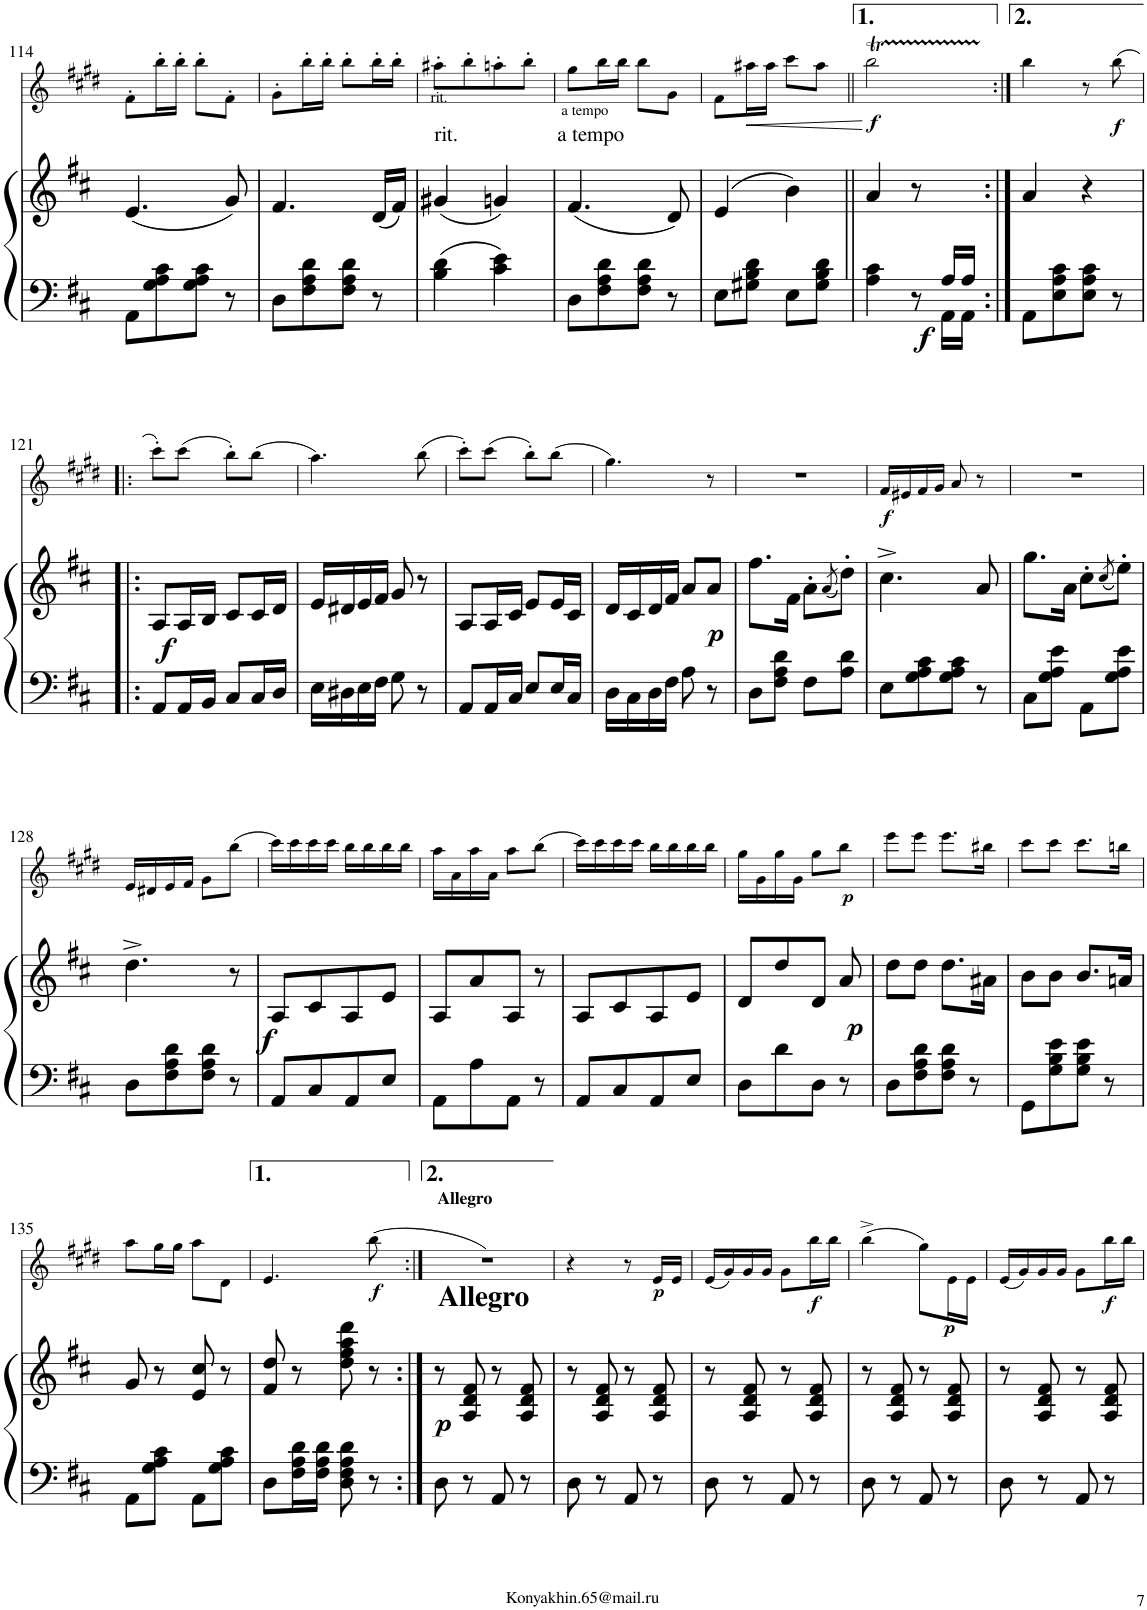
**kern	**kern	**dynam	**kern	**dynam
*part2	*part2	*part2	*part1	*part1
*staff3	*staff2	*staff2/3	*staff1	*staff1
*I"PIANO	*	*	*I"Clarinette in B   solo	*
*	*	*	*I'Cl	*
!!LO:PB:g=z
*clefF4	*clefG2	*	*clefG2	*
*	*	*	*Trd1c2	*
*k[f#c#]	*k[f#c#]	*	*k[f#c#g#d#]	*
*M2/4	*M2/4	*	*M2/4	*
=114	=114	=114	=114	=114
8AA\L	(4.e/	.	8f#'\L	.
8G\ 8A\ 8c#\	.	.	16bb'\L	.
.	.	.	16bb'\JJ	.
8G\ 8A\ 8c#\J	.	.	8bb'\L	.
8r	8g/)	.	8f#'\J	.
=115	=115	=115	=115	=115
8D\L	4.f#/	.	8g#'\L	.
8F#\ 8A\ 8d\	.	.	16bb'\L	.
.	.	.	16bb'\JJ	.
8F#\ 8A\ 8d\J	.	.	8bb'\L	.
8r	(16d/LL	.	16bb'\L	.
.	16f#/JJ)	.	16bb'\JJ	.
=116	=116	=116	=116	=116
!	!	!	!LO:TX:a:t=rit.	!
!	!LO:TX:a:t=rit.	!	!	!
4B\ 4d\	(4g#X/	.	8aa#X'\L	.
.	.	.	8bb'\	.
4c#\ 4e\	4gn/)	.	8aan'\	.
.	.	.	8bb'\J	.
=117	=117	=117	=117	=117
!	!	!	!LO:TX:b:t=a tempo	!
!	!LO:TX:a:t=a tempo	!	!	!
8D\L	(4.f#/	.	8gg#\L	.
8F#\ 8A\ 8d\	.	.	16bb\L	.
.	.	.	16bb\JJ	.
8F#\ 8A\ 8d\J	.	.	8bb\L	.
8r	8d/)	.	8g#\J	.
=118	=118	=118	=118	=118
8E\L	(4e/	.	8f#\L	.
!	!	!	!	!LO:HP:b
8G#X\ 8B\ 8d\J	.	.	16aa#X\L	<
.	.	.	16aa#\JJ	.
8E\L	4b\)	.	8ccc#\L	.
8G#\ 8B\ 8d\J	.	.	8aa#\J	.
.	.	.	.	[
=119||	=119||	=119||	=119||	=119||
*^	*	*	*	*
!	!	!	!	!	!LO:DY:b
4.ryy	4A\ 4c#\	4a/	.	2bbT\	f
!	!	!	!LO:DY:b=2	!	!
.	8r	8r	f	.	.
16A/LL	16AA\LL	8ryy	.	.	.
16A/JJ	16AA\JJ	.	.	.	.
*v	*v	*	*	*	*
=120:|!	=120:|!	=120:|!	=120:|!	=120:|!
8AA\L	4a/	.	4bb\	.
8E\ 8A\ 8c#\	.	.	.	.
8E\ 8A\ 8c#\J	4r	.	8r	.
!	!	!	!	!LO:DY:b
8r	.	.	(8bb\	f
!!LO:LB:g=z
=121!|:	=121!|:	=121!|:	=121!|:	=121!|:
!	!	!LO:DY:b	!	!
8AA/L	8A/L	f	8ccc#'\L)	.
16AA/L	16A/L	.	(8ccc#\J	.
16BB/JJ	16B/JJ	.	.	.
8C#/L	8c#/L	.	8bb'\L)	.
16C#/L	16c#/L	.	(8bb\J	.
16D/JJ	16d/JJ	.	.	.
=122	=122	=122	=122	=122
16E\LL	16e/LL	.	4.aa\)	.
16D#X\	16d#X/	.	.	.
16E\	16e/	.	.	.
16F#\JJ	16f#/JJ	.	.	.
8G\	8g/	.	.	.
8r	8r	.	(8bb\	.
=123	=123	=123	=123	=123
8AA/L	8A/L	.	8ccc#'\L)	.
16AA/L	16A/L	.	(8ccc#\J	.
16C#/JJ	16c#/JJ	.	.	.
8E/L	8e/L	.	8bb'\L)	.
16E/L	16e/L	.	(8bb\J	.
16C#/JJ	16c#/JJ	.	.	.
=124	=124	=124	=124	=124
16D\LL	16d/LL	.	4.gg#\)	.
16C#\	16c#/	.	.	.
16D\	16d/	.	.	.
16F#\JJ	16f#/JJ	.	.	.
8A\	8a/L	.	.	.
!	!	!LO:DY:b	!	!
8r	8a/J	p	8r	.
=125	=125	=125	=125	=125
8D\L	8.ff#\L	.	2r	.
8F#\ 8A\ 8d\J	.	.	.	.
.	16f#\Jk	.	.	.
8F#\L	8a'\L	.	.	.
.	(8qa/	.	.	.
8A\ 8d\J	8dd'\J)	.	.	.
=126	=126	=126	=126	=126
!	!	!	!	!LO:DY:b
8E\L	4.cc#^\	.	16f#/LL	f
.	.	.	16e#X/	.
8G\ 8A\ 8c#\	.	.	16f#/	.
.	.	.	16g#/JJ	.
8G\ 8A\ 8c#\J	.	.	8a/	.
8r	8a/	.	8r	.
=127	=127	=127	=127	=127
8C#\L	8.gg\L	.	2r	.
8G\ 8A\ 8e\J	.	.	.	.
.	16a\Jk	.	.	.
8AA\L	8cc#'\L	.	.	.
.	(8qcc#/	.	.	.
8G\ 8A\ 8e\J	8ee'\J)	.	.	.
!!LO:LB:g=z
=128	=128	=128	=128	=128
8D\L	4.dd^\	.	16e/LL	.
.	.	.	16d#X/	.
8F#\ 8A\ 8d\	.	.	16e/	.
.	.	.	16f#/JJ	.
8F#\ 8A\ 8d\J	.	.	8g#\L	.
8r	8r	.	(8bb\J	.
=129	=129	=129	=129	=129
!	!	!LO:DY:b	!	!
8AA/L	8A/L	f	16ccc#\LL)	.
.	.	.	16ccc#\	.
8C#/	8c#/	.	16ccc#\	.
.	.	.	16ccc#\JJ	.
8AA/	8A/	.	16bb\LL	.
.	.	.	16bb\	.
8E/J	8e/J	.	16bb\	.
.	.	.	16bb\JJ	.
=130	=130	=130	=130	=130
8AA\L	8A/L	.	16aa\LL	.
.	.	.	16a\	.
8A\	8a/	.	16aa\	.
.	.	.	16a\JJ	.
8AA\J	8A/J	.	8aa\L	.
8r	8r	.	(8bb\J	.
=131	=131	=131	=131	=131
8AA/L	8A/L	.	16ccc#\LL)	.
.	.	.	16ccc#\	.
8C#/	8c#/	.	16ccc#\	.
.	.	.	16ccc#\JJ	.
8AA/	8A/	.	16bb\LL	.
.	.	.	16bb\	.
8E/J	8e/J	.	16bb\	.
.	.	.	16bb\JJ	.
=132	=132	=132	=132	=132
8D\L	8d/L	.	16gg#\LL	.
.	.	.	16g#\	.
8d\	8dd/	.	16gg#\	.
.	.	.	16g#\JJ	.
8D\J	8d/J	.	8gg#\L	.
!	!	!LO:DY:b	!	!LO:DY:b
8r	8a/	p	8bb\J	p
=133	=133	=133	=133	=133
8D\L	8dd\L	.	8eee\L	.
8F#\ 8A\ 8d\	8dd\J	.	8eee\J	.
8F#\ 8A\ 8d\J	8.dd\L	.	8.eee\L	.
8r	.	.	.	.
.	16a#X\Jk	.	16bb#X\Jk	.
=134	=134	=134	=134	=134
8GG\L	8b\L	.	8ccc#\L	.
8G\ 8B\ 8e\	8b\J	.	8ccc#\J	.
8G\ 8B\ 8e\J	8.b/L	.	8.ccc#\L	.
8r	.	.	.	.
.	16an/Jk	.	16bbn\Jk	.
!!LO:LB:g=z
=135	=135	=135	=135	=135
8AA\L	8g/	.	8aa\L	.
8G\ 8A\ 8c#\J	8r	.	16gg#\L	.
.	.	.	16gg#\JJ	.
8AA\L	8e/ 8cc#/	.	8aa\L	.
8G\ 8A\ 8c#\J	8r	.	8d#\J	.
=136	=136	=136	=136	=136
8D\L	8f#/ 8dd/	.	4.e/	.
16F#\ 16A\ 16d\L	8r	.	.	.
16F#\ 16A\ 16d\JJ	.	.	.	.
8D\ 8F#\ 8A\ 8d\	8dd\ 8ff#\ 8aa\ 8ddd\	.	.	.
!	!	!	!	!LO:DY:b
8r	8r	.	(8bb\	f
=137:|!	=137:|!	=137:|!	=137:|!	=137:|!
!	!	!	!LO:TX:a:B:t=Allegro	!
!	!LO:TX:a:B:t=Allegro	!	!	!
!	!	!LO:DY:b	!	!
8D\	8r	p	2r)	.
8r	8A/ 8d/ 8f#/	.	.	.
8AA/	8r	.	.	.
8r	8A/ 8d/ 8f#/	.	.	.
=138	=138	=138	=138	=138
8D\	8r	.	4r	.
8r	8A/ 8d/ 8f#/	.	.	.
8AA/	8r	.	8r	.
!	!	!	!	!LO:DY:b
8r	8A/ 8d/ 8f#/	.	16e/LL	p
.	.	.	16e/JJ	.
=139	=139	=139	=139	=139
8D\	8r	.	(16e/LL	.
.	.	.	16g#/)	.
8r	8A/ 8d/ 8f#/	.	16g#/	.
.	.	.	16g#/JJ	.
8AA/	8r	.	8g#\L	.
!	!	!	!	!LO:DY:b
8r	8A/ 8d/ 8f#/	.	16bb\L	f
.	.	.	16bb\JJ	.
=140	=140	=140	=140	=140
8D\	8r	.	(4bb^\	.
8r	8A/ 8d/ 8f#/	.	.	.
8AA/	8r	.	8gg#\L)	.
!	!	!	!	!LO:DY:b
8r	8A/ 8d/ 8f#/	.	16e\L	p
.	.	.	16e\JJ	.
=141	=141	=141	=141	=141
8D\	8r	.	(16e/LL	.
.	.	.	16g#/)	.
8r	8A/ 8d/ 8f#/	.	16g#/	.
.	.	.	16g#/JJ	.
8AA/	8r	.	8g#\L	.
!	!	!	!	!LO:DY:b
8r	8A/ 8d/ 8f#/	.	16bb\L	f
.	.	.	16bb\JJ	.
=	=	=	=	=
*-	*-	*-	*-	*-
